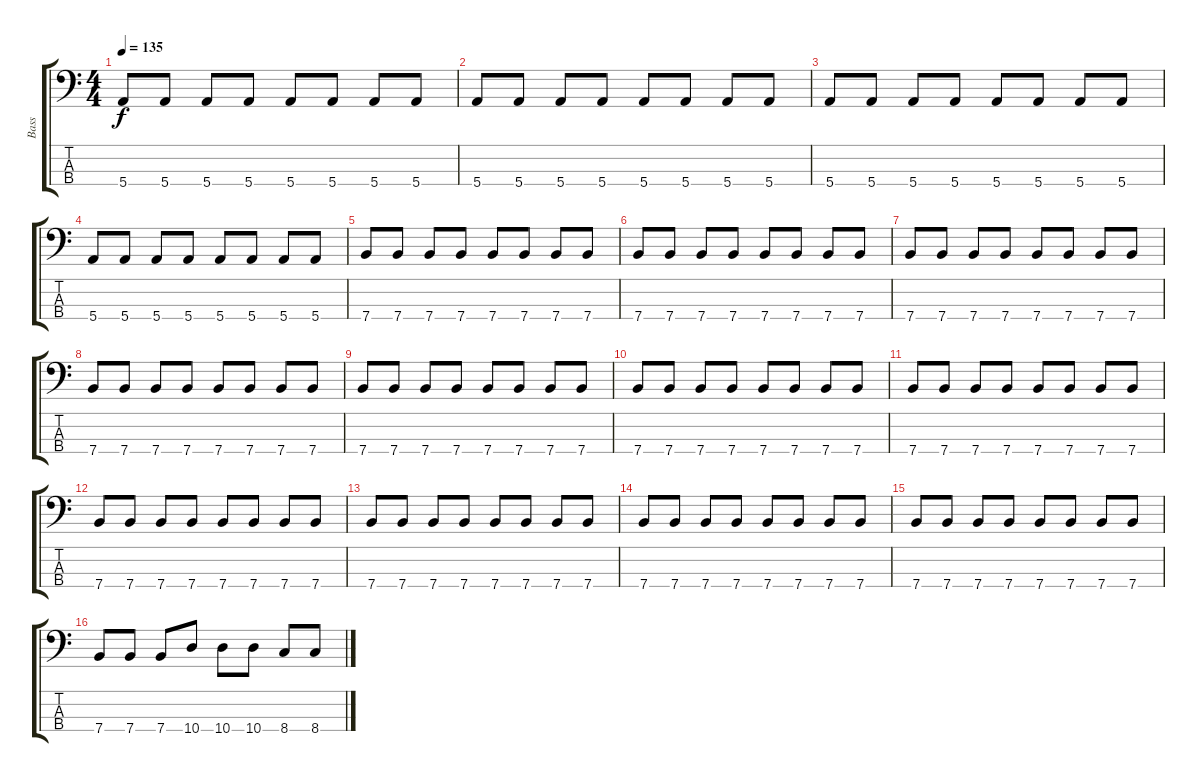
\track ("Bass" "Bass") {instrument electricbassfinger}
\staff {score tabs}
\tuning (G2 D2 A1 E1) {hide}
\ts (4 4)
\tempo 135
\clef f4
\ks c
5.4.8{dy f} 5.4.8 5.4.8 5.4.8 5.4.8 5.4.8 5.4.8 5.4.8 |
5.4.8 5.4.8 5.4.8 5.4.8 5.4.8 5.4.8 5.4.8 5.4.8 |
5.4.8 5.4.8 5.4.8 5.4.8 5.4.8 5.4.8 5.4.8 5.4.8 |
5.4.8 5.4.8 5.4.8 5.4.8 5.4.8 5.4.8 5.4.8 5.4.8 |
7.4.8 7.4.8 7.4.8 7.4.8 7.4.8 7.4.8 7.4.8 7.4.8 |
7.4.8 7.4.8 7.4.8 7.4.8 7.4.8 7.4.8 7.4.8 7.4.8 |
7.4.8 7.4.8 7.4.8 7.4.8 7.4.8 7.4.8 7.4.8 7.4.8 |
7.4.8 7.4.8 7.4.8 7.4.8 7.4.8 7.4.8 7.4.8 7.4.8 |
7.4.8 7.4.8 7.4.8 7.4.8 7.4.8 7.4.8 7.4.8 7.4.8 |
7.4.8 7.4.8 7.4.8 7.4.8 7.4.8 7.4.8 7.4.8 7.4.8 |
7.4.8 7.4.8 7.4.8 7.4.8 7.4.8 7.4.8 7.4.8 7.4.8 |
7.4.8 7.4.8 7.4.8 7.4.8 7.4.8 7.4.8 7.4.8 7.4.8 |
7.4.8 7.4.8 7.4.8 7.4.8 7.4.8 7.4.8 7.4.8 7.4.8 |
7.4.8 7.4.8 7.4.8 7.4.8 7.4.8 7.4.8 7.4.8 7.4.8 |
7.4.8 7.4.8 7.4.8 7.4.8 7.4.8 7.4.8 7.4.8 7.4.8 |
7.4.8 7.4.8 7.4.8 10.4.8 10.4.8 10.4.8 8.4.8 8.4.8
